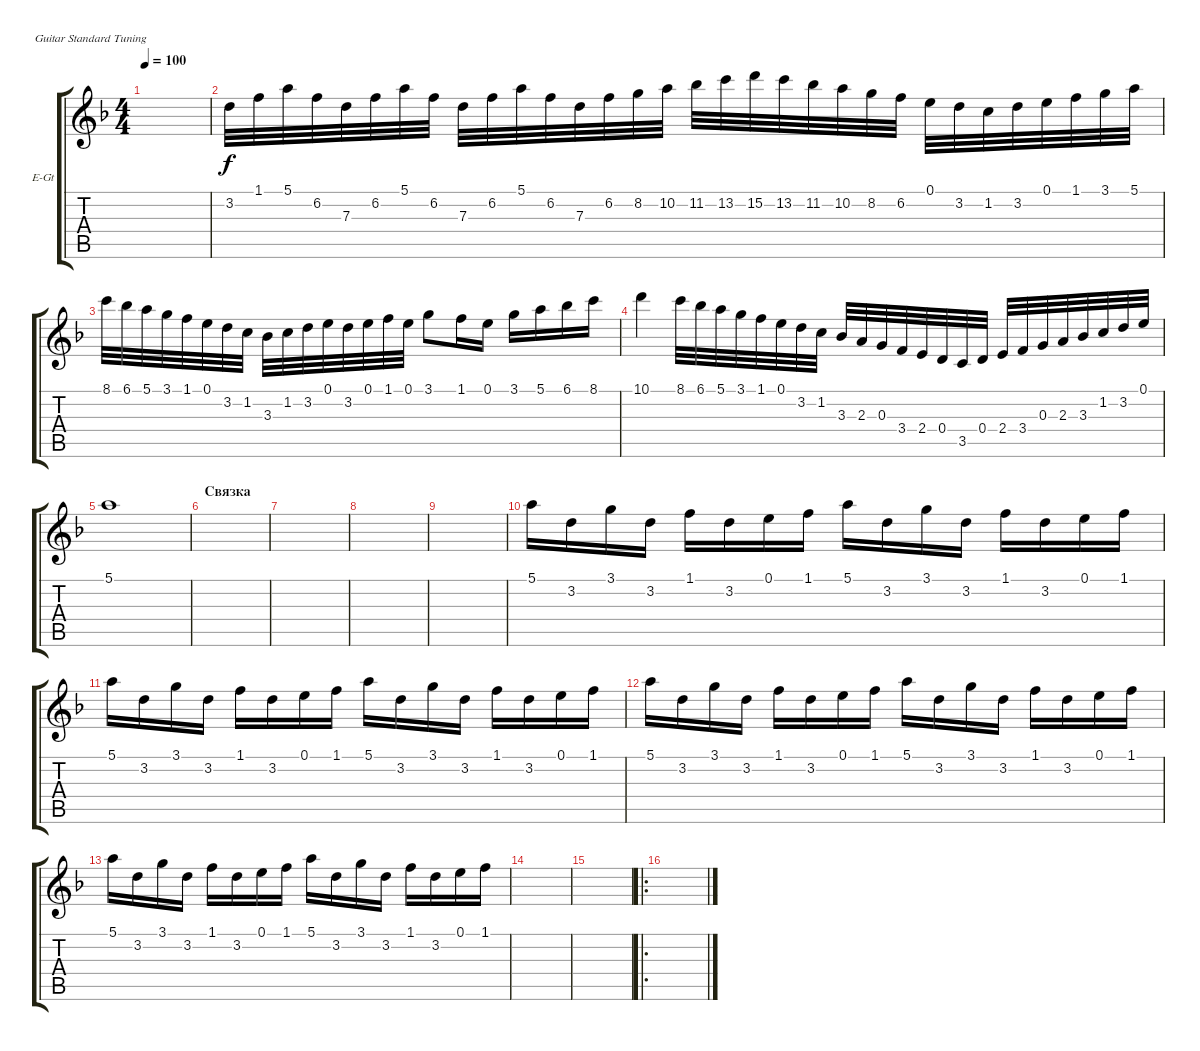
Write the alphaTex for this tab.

\bracketExtendMode groupsimilarinstruments
\firstSystemTrackNameOrientation horizontal
\otherSystemsTrackNameOrientation horizontal
\track ("Electric Guitar 1" "E-Gt") {solo instrument distortionguitar}
\staff {score tabs}
\tuning (E4 B3 G3 D3 A2 E2)
\ts (4 4)
\tempo 100
\clef g2
\ks dminor
|
3.2.32 1.1.32 5.1.32 6.2.32 7.3.32 6.2.32 5.1.32 6.2.32 7.3.32 6.2.32 5.1.32 6.2.32 7.3.32 6.2.32 8.2.32 10.2.32 11.2.32 13.2.32 15.2.32 13.2.32 11.2.32 10.2.32 8.2.32 6.2.32 0.1.32 3.2.32 1.2.32 3.2.32 0.1.32 1.1.32 3.1.32 5.1.32 |
8.1.32 6.1.32 5.1.32 3.1.32 1.1.32 0.1.32 3.2.32 1.2.32 3.3.32 1.2.32 3.2.32 0.1.32 3.2.32 0.1.32 1.1.32 0.1.32 3.1.8 1.1.16 0.1.16 3.1.16 5.1.16 6.1.16 8.1.16 |
10.1.4 8.1.32 6.1.32 5.1.32 3.1.32 1.1.32 0.1.32 3.2.32 1.2.32 3.3.32 2.3.32 0.3.32 3.4.32 2.4.32 0.4.32 3.5.32 0.4.32 2.4.32 3.4.32 0.3.32 2.3.32 3.3.32 1.2.32 3.2.32 0.1.32 |
5.1.1 |
\section ("" "Связка")
|
|
|
|
5.1.16 3.2.16 3.1.16 3.2.16 1.1.16 3.2.16 0.1.16 1.1.16 5.1.16 3.2.16 3.1.16 3.2.16 1.1.16 3.2.16 0.1.16 1.1.16 |
5.1.16 3.2.16 3.1.16 3.2.16 1.1.16 3.2.16 0.1.16 1.1.16 5.1.16 3.2.16 3.1.16 3.2.16 1.1.16 3.2.16 0.1.16 1.1.16 |
5.1.16 3.2.16 3.1.16 3.2.16 1.1.16 3.2.16 0.1.16 1.1.16 5.1.16 3.2.16 3.1.16 3.2.16 1.1.16 3.2.16 0.1.16 1.1.16 |
5.1.16 3.2.16 3.1.16 3.2.16 1.1.16 3.2.16 0.1.16 1.1.16 5.1.16 3.2.16 3.1.16 3.2.16 1.1.16 3.2.16 0.1.16 1.1.16 |
|
|
\ro
